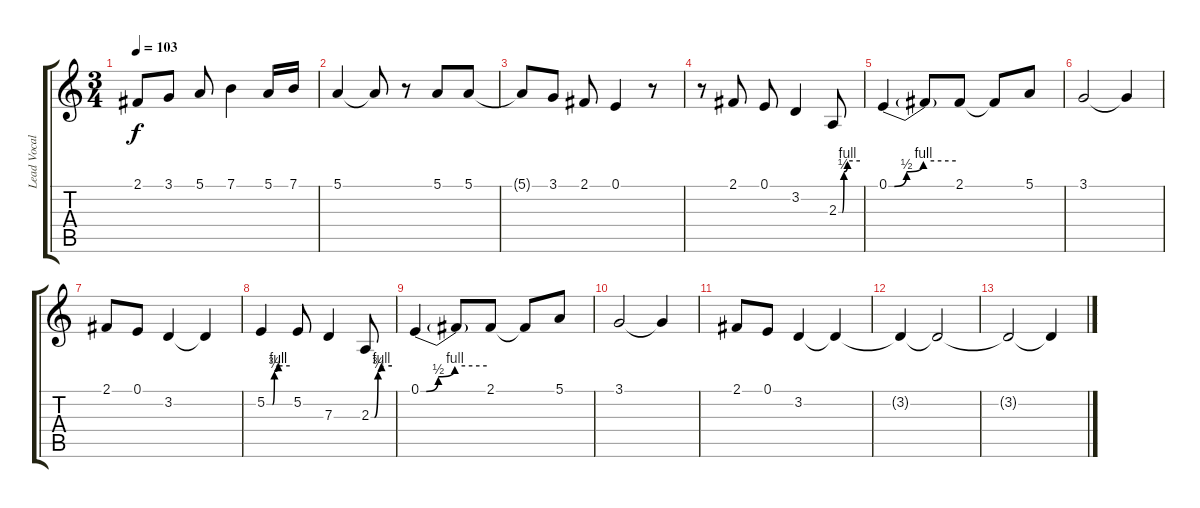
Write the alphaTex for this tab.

\track ("Lead Vocal (Steve Perry)" "Lead Vocal") {instrument lead1square}
\staff {score tabs}
\tuning (E4 B3 G3 D3 A2 E2) {hide}
\ts (3 4)
\tempo 103
\clef g2
\ks c
2.1.8{dy f} 3.1.8 5.1.8 7.1.4 5.1.16 7.1.16 |
5.1.4 5.1{t}.8 r.8 5.1.8 5.1.8 |
5.1{t}.8 3.1.8 2.1.8 0.1.4 r.8 |
r.8 2.1.8 0.1.8 3.2.4 2.3{be (custom 0 0 10 0 15 2 25 4 60 4)}.8 |
0.1{be (custom 0 0 5 0 16 2 31 4 60 4)}.4 0.1{t}.8 2.1.8 2.1{t}.8 5.1.8 |
3.1.2 3.1{t}.4 |
2.1.8 0.1.8 3.2.4 3.2{t}.4 |
5.2{be (custom 0 0 15 0 20 3 30 4 60 4)}.4 5.2.8 7.3.4 2.3{be (custom 0 0 10 0 20 3 30 4 60 4)}.8 |
0.1{be (custom 0 0 5 0 16 2 31 4 60 4)}.4 0.1{t}.8 2.1.8 2.1{t}.8 5.1.8 |
3.1.2 3.1{t}.4 |
2.1.8 0.1.8 3.2.4 3.2{t}.4 |
3.2{t}.4 3.2{t}.2 |
3.2{t}.2 3.2{t}.4
